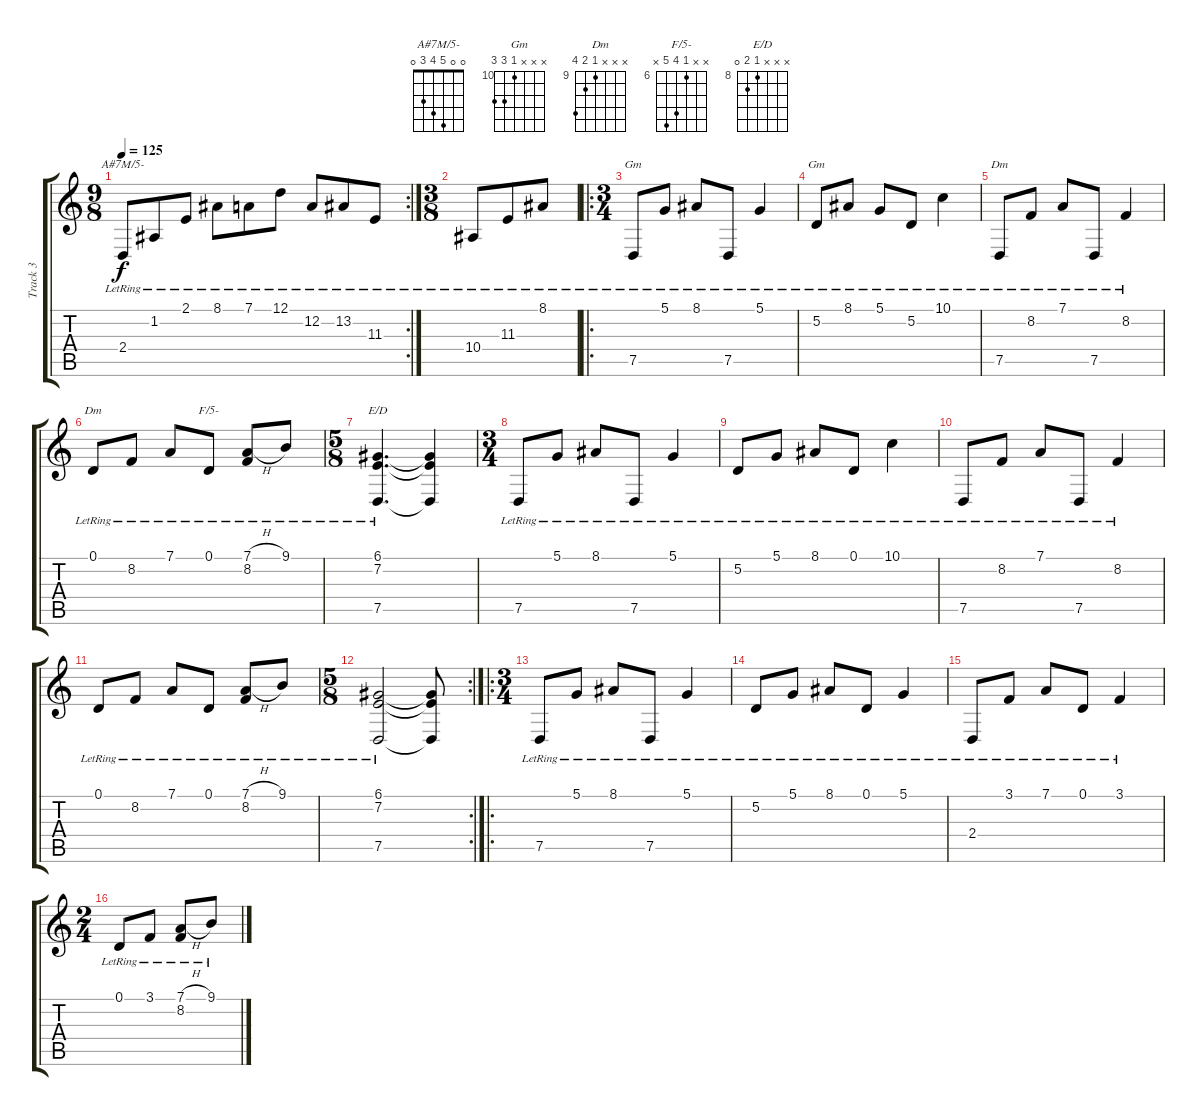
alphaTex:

\track ("Track 3" "Track 3") {instrument acousticgrandpiano}
\staff {score tabs}
\tuning (D4 A3 F3 C3 G2 D2) {hide}
\chord ("A#7M/5-" 0 0 5 4 3 0)
\chord ("Gm" x x x 10 12 0) {firstfret 10}
\chord ("Gm" x x x 10 12 12) {firstfret 10}
\chord ("Dm" x x x 9 10 0) {firstfret 9}
\chord ("Dm" x x x 9 10 12) {firstfret 9}
\chord ("F/5-" x x 6 9 10 x) {firstfret 6}
\chord ("E/D" x x x 8 9 0) {firstfret 8}
\rc 2
\ts (9 8)
\tempo 125
\clef g2
\ks c
2.4{lr}.8{ch "A#7M/5-" dy f} 1.2{lr}.8 2.1{lr}.8 8.1{lr}.8 7.1{lr}.8 12.1{lr}.8 12.2{lr}.8 13.2{lr}.8 11.3{lr}.8 |
\ts (3 8)
10.4{lr}.8 11.3{lr}.8 8.1{lr}.8 |
\ro
\ts (3 4)
7.5{lr}.8{ch "Gm"} 5.1{lr}.8 8.1{lr}.8 7.5{lr}.8 5.1{lr}.4 |
5.2{lr}.8{ch "Gm"} 8.1{lr}.8 5.1{lr}.8 5.2{lr}.8 10.1{lr}.4 |
7.5{lr}.8{ch "Dm"} 8.2{lr}.8 7.1{lr}.8 7.5{lr}.8 8.2{lr}.4 |
0.1{lr}.8{ch "Dm"} 8.2{lr}.8 7.1{lr}.8 0.1{lr}.8{ch "F/5-"} (7.1{h lr} 8.2{lr}).8 9.1{lr}.8 |
\ts (5 8)
(6.1{lr} 7.2{lr} 7.5{lr}).4{d ch "E/D"} (6.1{t} 7.2{t} 7.5{t}).4 |
\ts (3 4)
7.5{lr}.8 5.1{lr}.8 8.1{lr}.8 7.5{lr}.8 5.1{lr}.4 |
5.2{lr}.8 5.1{lr}.8 8.1{lr}.8 0.1{lr}.8 10.1{lr}.4 |
7.5{lr}.8 8.2{lr}.8 7.1{lr}.8 7.5{lr}.8 8.2{lr}.4 |
0.1{lr}.8 8.2{lr}.8 7.1{lr}.8 0.1{lr}.8 (7.1{h lr} 8.2{lr}).8 9.1{lr}.8 |
\rc 2
\ts (5 8)
(6.1{lr} 7.2{lr} 7.5{lr}).2 (6.1{t} 7.2{t} 7.5{t}).8 |
\ro
\ts (3 4)
7.5{lr}.8 5.1{lr}.8 8.1{lr}.8 7.5{lr}.8 5.1{lr}.4 |
5.2{lr}.8 5.1{lr}.8 8.1{lr}.8 0.1{lr}.8 5.1{lr}.4 |
2.4{lr}.8 3.1{lr}.8 7.1{lr}.8 0.1{lr}.8 3.1{lr}.4 |
\ts (2 4)
0.1{lr}.8 3.1{lr}.8 (7.1{h lr} 8.2{lr}).8 9.1{lr}.8
